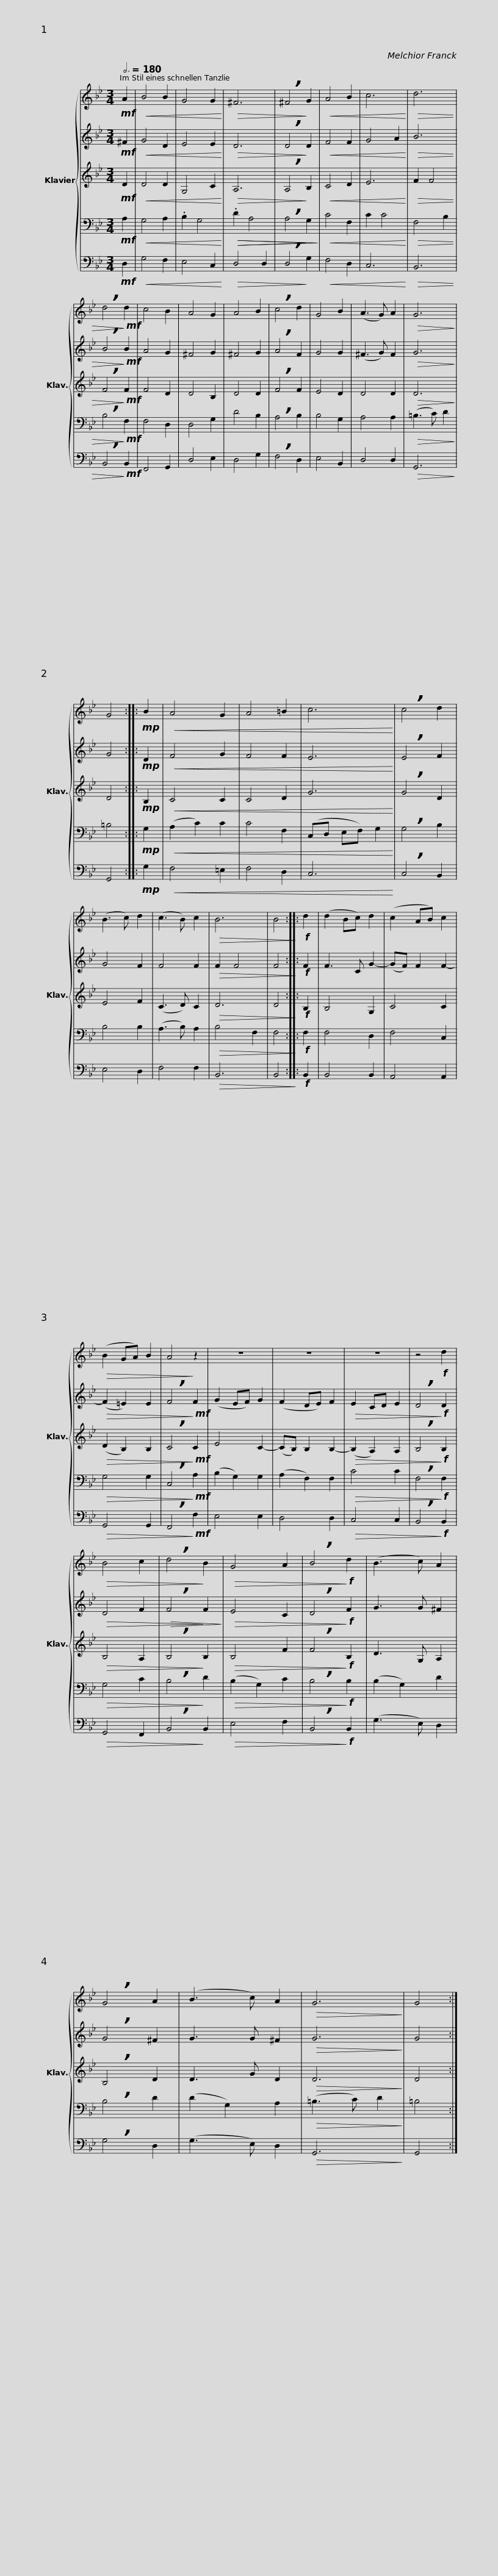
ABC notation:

X:1
%%score { 1 | 2 | 3 | 4 | 5 }
L:1/8
Q:3/4=180
M:3/4
I:linebreak $
K:Bb
V:1 treble
V:2 treble
V:3 treble
V:4 bass
V:5 bass
V:1
!mf! A2 |!<(! B4 B2 | G4 G2!<)! |!>(! ^F6 | !breath!^F4!>)! G2 | %5
!<(! A4 B2 | c6!<)! |!>(! d6 | !breath!d4!>)!!mf! d2 |$ c4 B2 | %10
 A4 G2 | A4 B2 | !breath!c4 d2 | G4 B2 | (A3 G) A2 | %15
!>(! G6!>)! | G4 ::$!mp! B2 |!<(! A4 G2 | A4 =B2 | %20
 c6!<)! | !breath!c4 d2 | (B3 c) d2 | (c3 B) c2 |!>(! B6 | %25
 B4!>)! ::$!f! d2 | (d2 Bc) d2 | (c2 AB) c2 |!>(! (B2 GA) B2 | %30
 A4!>)! z2 | z6 | z6 | z6 | z4!f! d2 | %35
!>(! B4 c2 |$ !breath!d4!>)! B2 |!>(! G4 A2 | !breath!B4!>)!!f! d2 | (B3 c) A2 | %40
 !breath!G4 A2 | (B3 c) A2 |!>(! G6!>)! | G4 :| %44
V:2
!mf! ^F2 |!<(! G4 D2 | E4 E2!<)! |!>(! D6 | !breath!D4!>)! D2 | %5
!<(! F4 F2 | G4 A2!<)! |!>(! B6 | !breath!B4!>)!!mf! B2 |$ A4 G2 | %10
 ^F4 G2 | ^F4 G2 | !breath!A4 F2 | G4 G2 | (^F3 G) F2 | %15
!>(! G6!>)! | G4 ::$!mp! D2 |!<(! F4 G2 | F4 F2 | %20
 E6!<)! | !breath!E4 F2 | G4 F2 | F4 F2 |!>(! F2 F4 | %25
 F4!>)! ::$!f! F2 | F3 C G2- | (GF) F2 F2- |!>(! (F2 =E2) E2 | %30
 !breath!F4!>)!!mf! F2 | (G2 EF) G2 | (F2 DE) F2 |!>(! E2- CD E2 | !breath!D4!>)!!f! D2 | %35
!>(! D4 F2 |$!>(! !breath!F4!>)! F2!>)! |!>(! E4 C2 | !breath!D4!>)!!f! F2 | G3 G ^F2 | %40
 !breath!G4 ^F2 | G3 G ^F2 |!>(! G6!>)! | G4 :| %44
V:3
!mf! D2 |!<(! D4 D2 | G,4 C2!<)! |!>(! A,6 | !breath!A,4!>)! B,2 | %5
!<(! C4 D2 | E6!<)! |!>(! F2 F4 | !breath!F4!>)!!mf! F2 |$ F4 D2 | %10
 D4 B,2 | D4 D2 | !breath!F4 F2 | E4 D2 | D4 D2 | %15
!>(! D6!>)! | D4 ::$!mp! B,2 |!<(! C4 C2 | C4 D2 | %20
 G6!<)! | !breath!G4 D2 | E4 F2 | (C3 D) C2 |!>(! D6 | %25
 D4!>)! ::$!f! B,2 | B,4 G,2 | C4 C2 |!>(! (D2 B,2) B,2 | %30
 !breath!C4!>)!!mf! C2 | E4 C2- | (CB,) B,2 B,2- |!>(! (B,2 A,2) A,2 | !breath!B,4!>)!!f! B,2 | %35
!>(! B,4 A,2 |$ !breath!B,4!>)! B,2 |!>(! B,4 F2 | !breath!F4!>)!!f! B,2 | D3 G, A,2 | %40
 !breath!B,4 D2 | D3 G D2 |!>(! D6!>)! | D4 :| %44
V:4
!mf! A,2 |!<(! G,4 A,2 | .B,2 G,4!<)! |!>(!!>(! .D2 A,4 | !breath!A,4!>)! G,2!>)! | %5
!<(! C4 F,2 | C2 C4!<)! |!>(! F,4 B,2 | !breath!B,4!>)!!mf! F,2 |$ F,4 D,2 | %10
 D,4 G,2 | D4 B,2 | !breath!A,4 B,2 | B,4 G,2 | A,4 A,2 | %15
!>(! (=B,3 C) D2!>)! | =B,4 ::$!mp! G,2 |!<(! (A,2 C2) C2 | C4 F,2 | %20
 (C,D, E,F,) G,2!<)! | !breath!G,4 B,2 | B,4 B,2 | (A,3 B,) A,2 |!>(! B,4 F,2 | %25
 F,4!>)! ::$!f! F,2 | F,4 D,2 | F,4 C,2 |!>(! G,4 G,2 | %30
 !breath!C,4!>)!!mf! A,2 | (B,2 G,2) G,2 | (A,2 F,2) F,2 |!>(! C4 C2 | !breath!F,4!>)!!f! F,2 | %35
!>(! G,4 C2 |$ !breath!B,4!>)! D2 |!>(! (B,2 G,2) C2 | !breath!B,4!>)!!f! B,2 | (B,2 G,2) D2 | %40
 !breath!B,4 D2 | (D2 G,2) A,2 |!>(! (=B,3 C) D2!>)! | =B,4 :| %44
V:5
!mf! D,2 |!<(! G,4 F,2 | E,4 C,2!<)! |!>(! D,4 D,2 | !breath!D,4!>)! G,2 | %5
!<(! F,4 D,2 | C,6!<)! |!>(! B,,6 | !breath!B,,4!>)!!mf! B,,2 |$ F,,4 G,,2 | %10
 D,4 E,2 | D,4 G,2 | !breath!F,4 D,2 | E,4 B,,2 | D,4 D,2 | %15
!>(! G,,6!>)! | G,,4 ::$!mp! G,2 |!<(! F,4 =E,2 | F,4 D,2 | %20
 C,6!<)! | !breath!C,4 B,,2 | E,4 D,2 | F,4 F,2 |!>(! B,,6 | %25
 B,,4!>)! ::$!f! B,,2 | B,,4 B,,2 | A,,4 A,,2 |!>(! G,,4 G,,2 | %30
 !breath!F,,4!>)!!mf! F,2 | E,4 E,2 | D,4 D,2 |!>(! C,4 C,2 | !breath!B,,4!>)!!f! B,,2 | %35
!>(! G,,4 F,,2 |$ !breath!B,,4!>)! B,,2 |!>(! E,4 F,2 | !breath!B,,4!>)!!f! B,,2 | (G,3 E,) D,2 | %40
 !breath!G,4 D,2 | (G,3 E,) D,2 |!>(! G,,6!>)! | G,,4 :| %44
